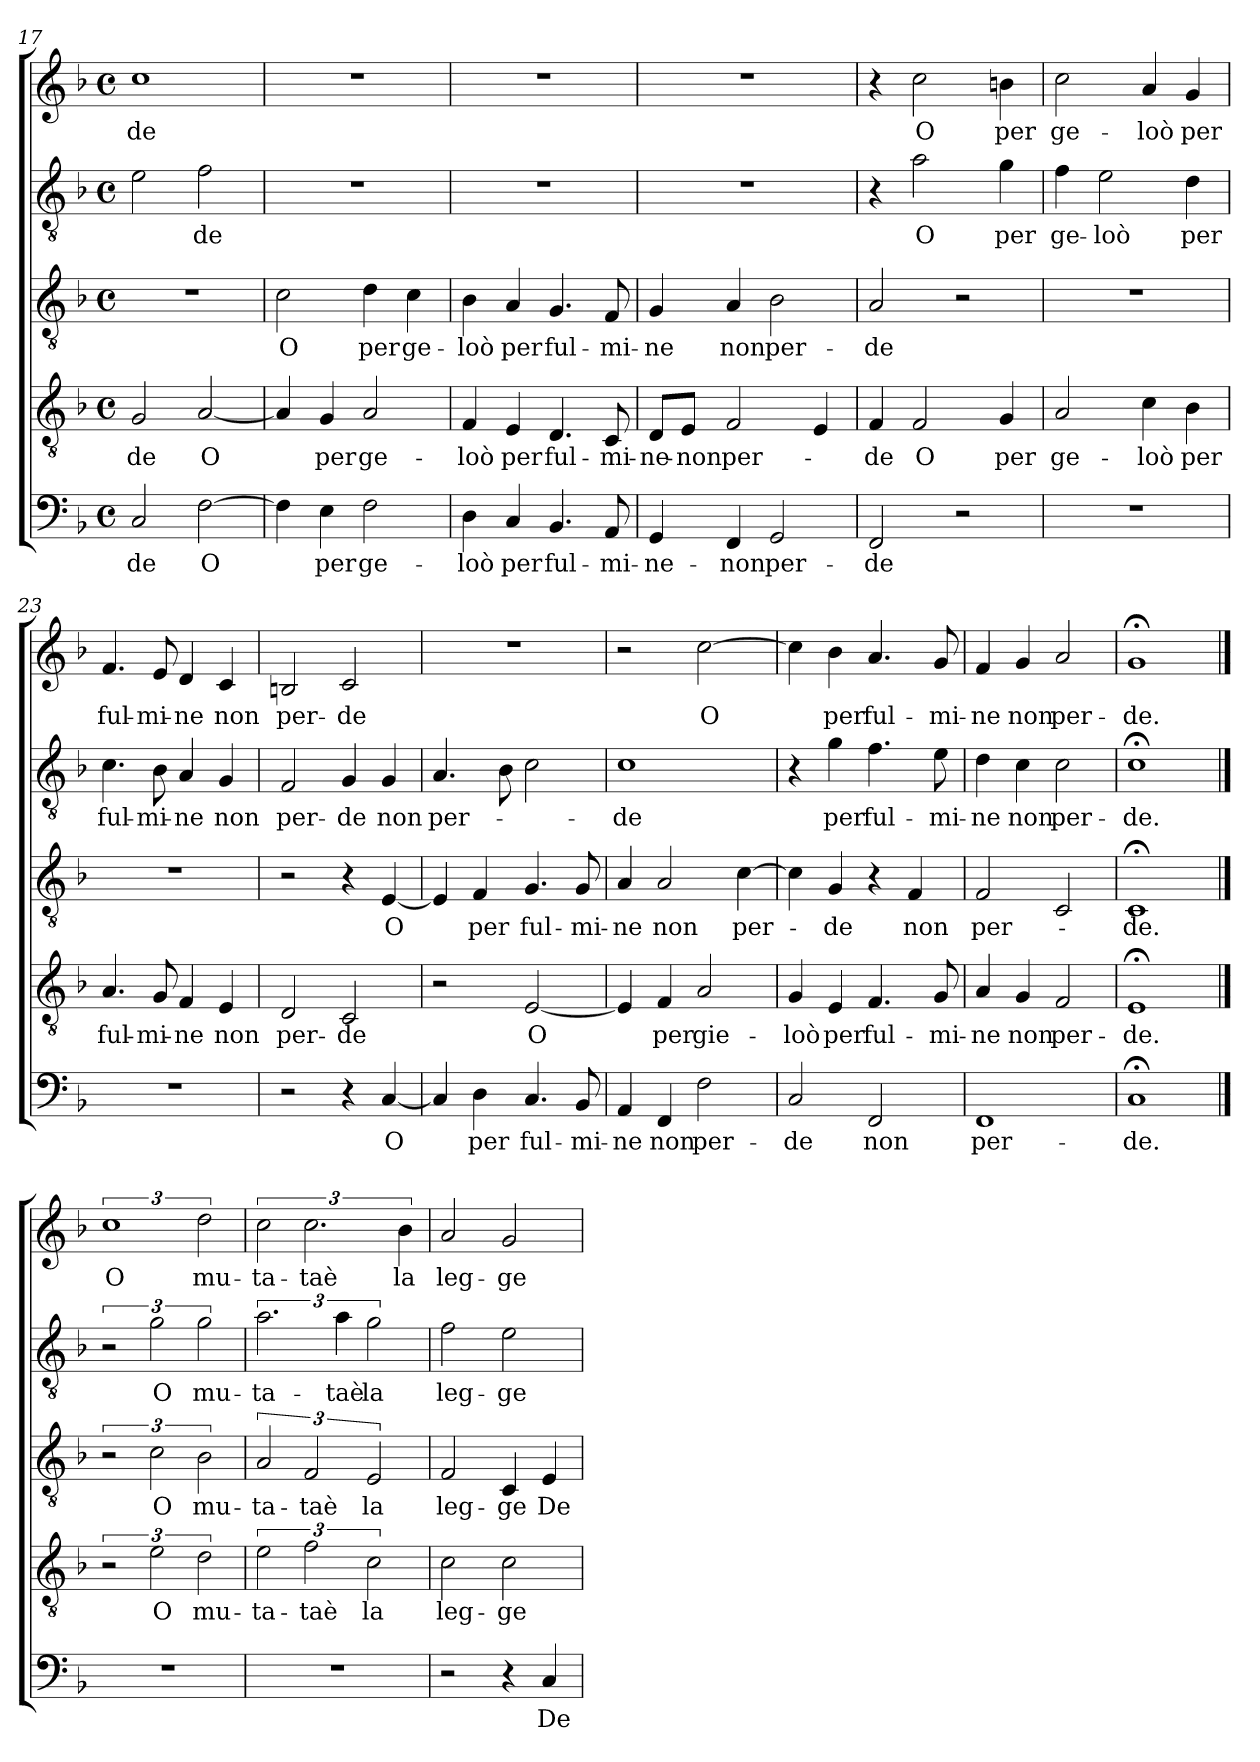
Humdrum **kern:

**kern	**text	**kern	**text	**kern	**text	**kern	**text	**kern	**text
*part5	*part5	*part4	*part4	*part3	*part3	*part2	*part2	*part1	*part1
*staff5	*staff5	*staff4	*staff4	*staff3	*staff3	*staff2	*staff2	*staff1	*staff1
*clefF4	*	*clefGv2	*	*clefGv2	*	*clefGv2	*	*clefG2	*
*k[b-]	*	*k[b-]	*	*k[b-]	*	*k[b-]	*	*k[b-]	*
*F:	*	*F:	*	*F:	*	*F:	*	*F:	*
*M4/4	*	*M4/4	*	*M4/4	*	*M4/4	*	*M4/4	*
*met(c)	*	*met(c)	*	*met(c)	*	*met(c)	*	*met(c)	*
=17	=17	=17	=17	=17	=17	=17	=17	=17	=17
2C/	-de	2G/	-de	1r	.	2e\	.	1cc	-de
[2F\	O	[2A/	O	.	.	2f\	-de	.	.
=18	=18	=18	=18	=18	=18	=18	=18	=18	=18
4F\]	.	4A/]	.	2c\	O	1r	.	1r	.
4E\	per	4G/	per	.	.	.	.	.	.
2F\	ge-	2A/	ge-	4d\	per	.	.	.	.
.	.	.	.	4c\	ge-	.	.	.	.
=19	=19	=19	=19	=19	=19	=19	=19	=19	=19
4D\	-loò	4F/	-loò	4B-\	-loò	1r	.	1r	.
4C/	per	4E/	per	4A/	per	.	.	.	.
4.BB-/	ful-	4.D/	ful-	4.G/	ful-	.	.	.	.
8AA/	-mi-	8C/	-mi-	8F/	-mi-	.	.	.	.
=20	=20	=20	=20	=20	=20	=20	=20	=20	=20
4GG/	-ne-	8D/L	-ne-	4G/	-ne	1r	.	1r	.
.	.	8E/J	-non	.	.	.	.	.	.
4FF/	-non	2F/	per-	4A/	non	.	.	.	.
2GG/	per-	.	.	2B-\	per-	.	.	.	.
.	.	4E/	.	.	.	.	.	.	.
!!LO:LB:g=z
=21	=21	=21	=21	=21	=21	=21	=21	=21	=21
2FF/	-de	4F/	-de	2A/	-de	4r	.	4r	.
.	.	2F/	O	.	.	2a\	O	2cc\	O
2r	.	.	.	2r	.	.	.	.	.
.	.	4G/	per	.	.	4g\	per	4bn\	per
=22	=22	=22	=22	=22	=22	=22	=22	=22	=22
1r	.	2A/	ge-	1r	.	4f\	ge-	2cc\	ge-
.	.	.	.	.	.	2e\	-loò	.	.
.	.	4c\	-loò	.	.	.	.	4a/	-loò
.	.	4B-\	per	.	.	4d\	per	4g/	per
=23	=23	=23	=23	=23	=23	=23	=23	=23	=23
1r	.	4.A/	ful-	1r	.	4.c\	ful-	4.f/	ful-
.	.	8G/	-mi-	.	.	8B-\	-mi-	8e/	-mi-
.	.	4F/	-ne	.	.	4A/	-ne	4d/	-ne
.	.	4E/	non	.	.	4G/	non	4c/	non
=24	=24	=24	=24	=24	=24	=24	=24	=24	=24
2r	.	2D/	per-	2r	.	2F/	per-	2Bn/	per-
4r	.	2C/	-de	4r	.	4G/	-de	2c/	-de
[4C/	O	.	.	[4E/	O	4G/	non	.	.
=25	=25	=25	=25	=25	=25	=25	=25	=25	=25
4C/]	.	2r	.	4E/]	.	4.A/	per-	1r	.
4D\	per	.	.	4F/	per	.	.	.	.
.	.	.	.	.	.	8B-\	.	.	.
4.C/	ful-	[2E/	O	4.G/	ful-	2c\	.	.	.
8BB-/	-mi-	.	.	8G/	-mi-	.	.	.	.
!!LO:LB:g=z
=26	=26	=26	=26	=26	=26	=26	=26	=26	=26
4AA/	-ne	4E/]	.	4A/	-ne	1c	-de	2r	.
4FF/	non	4F/	per	2A/	non	.	.	.	.
2F\	per-	2A/	gie-	.	.	.	.	[2cc\	O
.	.	.	.	[4c\	per-	.	.	.	.
=27	=27	=27	=27	=27	=27	=27	=27	=27	=27
2C/	-de	4G/	-loò	4c\]	.	4r	.	4cc\]	.
.	.	4E/	per	4G/	-de	4g\	per	4b-\	per
2FF/	non	4.F/	ful-	4r	.	4.f\	ful-	4.a/	ful-
.	.	.	.	4F/	non	.	.	.	.
.	.	8G/	-mi-	.	.	8e\	-mi-	8g/	-mi-
=28	=28	=28	=28	=28	=28	=28	=28	=28	=28
1FF	per-	4A/	-ne	2F/	per-	4d\	-ne	4f/	-ne
.	.	4G/	non	.	.	4c\	non	4g/	non
.	.	2F/	per-	2C/	.	2c\	per-	2a/	per-
=29	=29	=29	=29	=29	=29	=29	=29	=29	=29
1C;<	-de.	1E;<	-de.	1C;<	-de.	1c;<	-de.	1g;<	-de.
!!LO:PB:g=z
==30	==30	==30	==30	==30	==30	==30	==30	==30	==30
1r	.	3r	.	3r	.	3r	.	3%2cc	O
.	.	3e\	O	3c\	O	3g\	O	.	.
.	.	3d\	mu-	3B-\	mu-	3g\	mu-	3dd\	mu-
=31	=31	=31	=31	=31	=31	=31	=31	=31	=31
1r	.	3e\	-ta-	3A/	-ta-	3.a\	-ta-	3cc\	-ta-
.	.	3f\	-taè	3F/	-taè	.	.	3.cc\	-taè
.	.	.	.	.	.	6a\	-taè	.	.
.	.	3c\	la	3E/	la	3g\	la	.	.
.	.	.	.	.	.	.	.	6b-\	la
=32	=32	=32	=32	=32	=32	=32	=32	=32	=32
2r	.	2c\	leg-	2F/	leg-	2f\	leg-	2a/	leg-
4r	.	2c\	-ge	4C/	-ge	2e\	-ge	2g/	-ge
4C/	De	.	.	4E/	De	.	.	.	.
=	=	=	=	=	=	=	=	=	=
*-	*-	*-	*-	*-	*-	*-	*-	*-	*-
